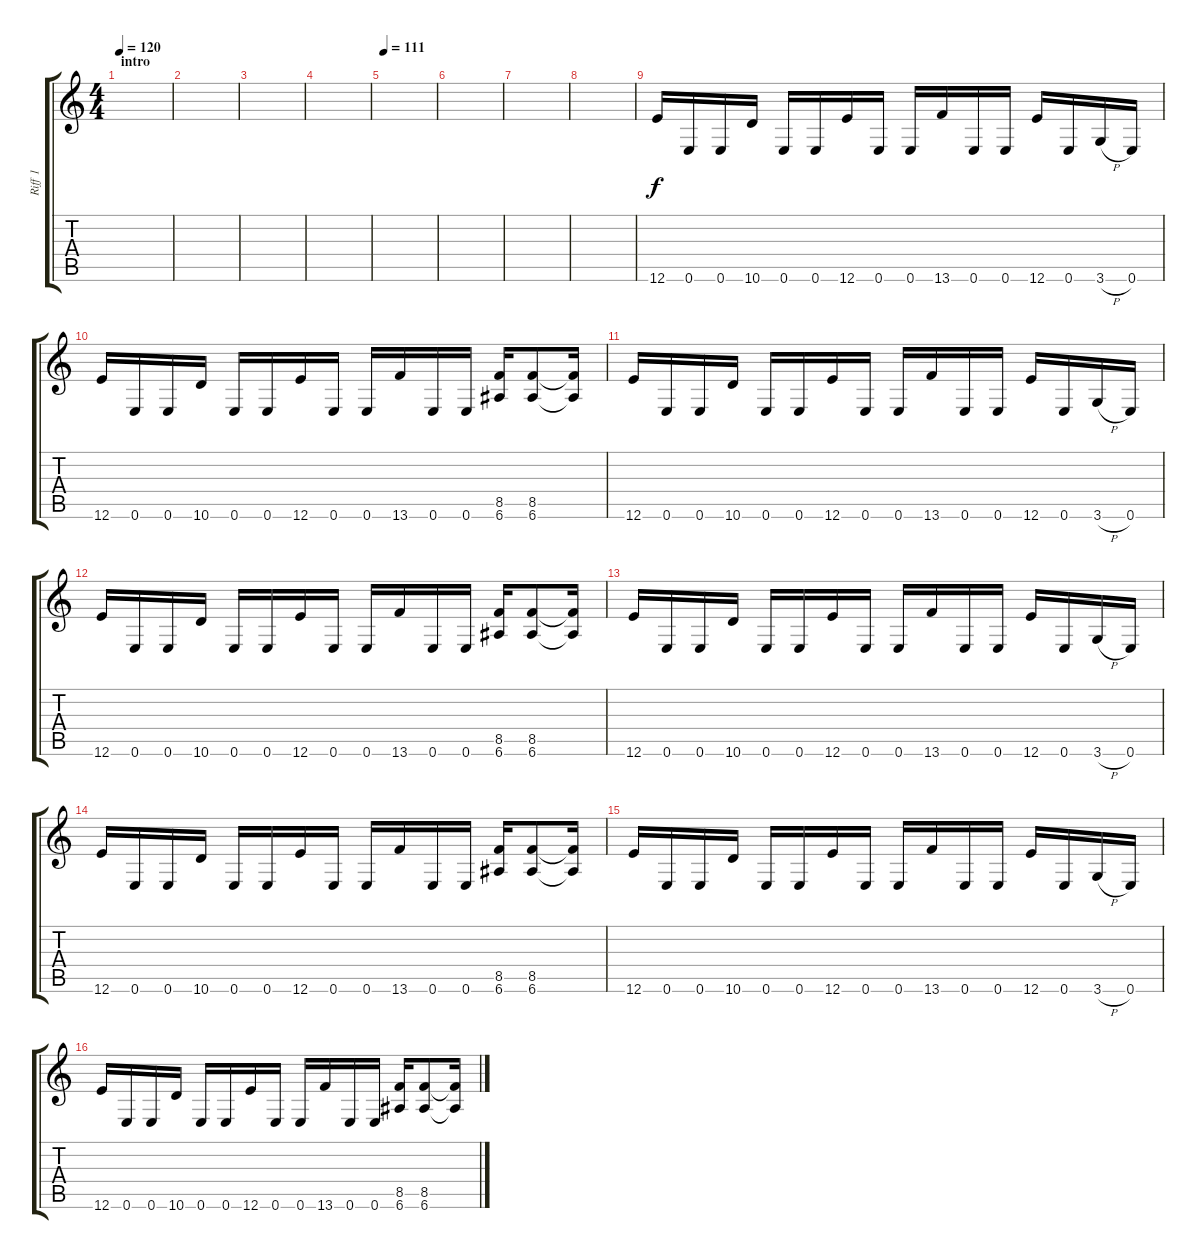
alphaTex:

\track ("Riff 1" "Riff 1") {instrument overdrivenguitar}
\staff {score tabs}
\tuning (E4 B3 G3 D3 A2 E2) {hide}
\ts (4 4)
\section ("" "intro")
\tempo 120
\clef g2
\ks c
|
|
|
|
\tempo 111
|
|
|
|
12.6.16 0.6.16 0.6.16 10.6.16 0.6.16 0.6.16 12.6.16 0.6.16 0.6.16 13.6.16 0.6.16 0.6.16 12.6.16 0.6.16 3.6{h}.16 0.6.16 |
12.6.16 0.6.16 0.6.16 10.6.16 0.6.16 0.6.16 12.6.16 0.6.16 0.6.16 13.6.16 0.6.16 0.6.16 (8.5 6.6).16 (8.5 6.6).8 (8.5{t} 6.6{t}).16 |
12.6.16 0.6.16 0.6.16 10.6.16 0.6.16 0.6.16 12.6.16 0.6.16 0.6.16 13.6.16 0.6.16 0.6.16 12.6.16 0.6.16 3.6{h}.16 0.6.16 |
12.6.16 0.6.16 0.6.16 10.6.16 0.6.16 0.6.16 12.6.16 0.6.16 0.6.16 13.6.16 0.6.16 0.6.16 (8.5 6.6).16 (8.5 6.6).8 (8.5{t} 6.6{t}).16 |
12.6.16 0.6.16 0.6.16 10.6.16 0.6.16 0.6.16 12.6.16 0.6.16 0.6.16 13.6.16 0.6.16 0.6.16 12.6.16 0.6.16 3.6{h}.16 0.6.16 |
12.6.16 0.6.16 0.6.16 10.6.16 0.6.16 0.6.16 12.6.16 0.6.16 0.6.16 13.6.16 0.6.16 0.6.16 (8.5 6.6).16 (8.5 6.6).8 (8.5{t} 6.6{t}).16 |
12.6.16 0.6.16 0.6.16 10.6.16 0.6.16 0.6.16 12.6.16 0.6.16 0.6.16 13.6.16 0.6.16 0.6.16 12.6.16 0.6.16 3.6{h}.16 0.6.16 |
12.6.16 0.6.16 0.6.16 10.6.16 0.6.16 0.6.16 12.6.16 0.6.16 0.6.16 13.6.16 0.6.16 0.6.16 (8.5 6.6).16 (8.5 6.6).8 (8.5{t} 6.6{t}).16
